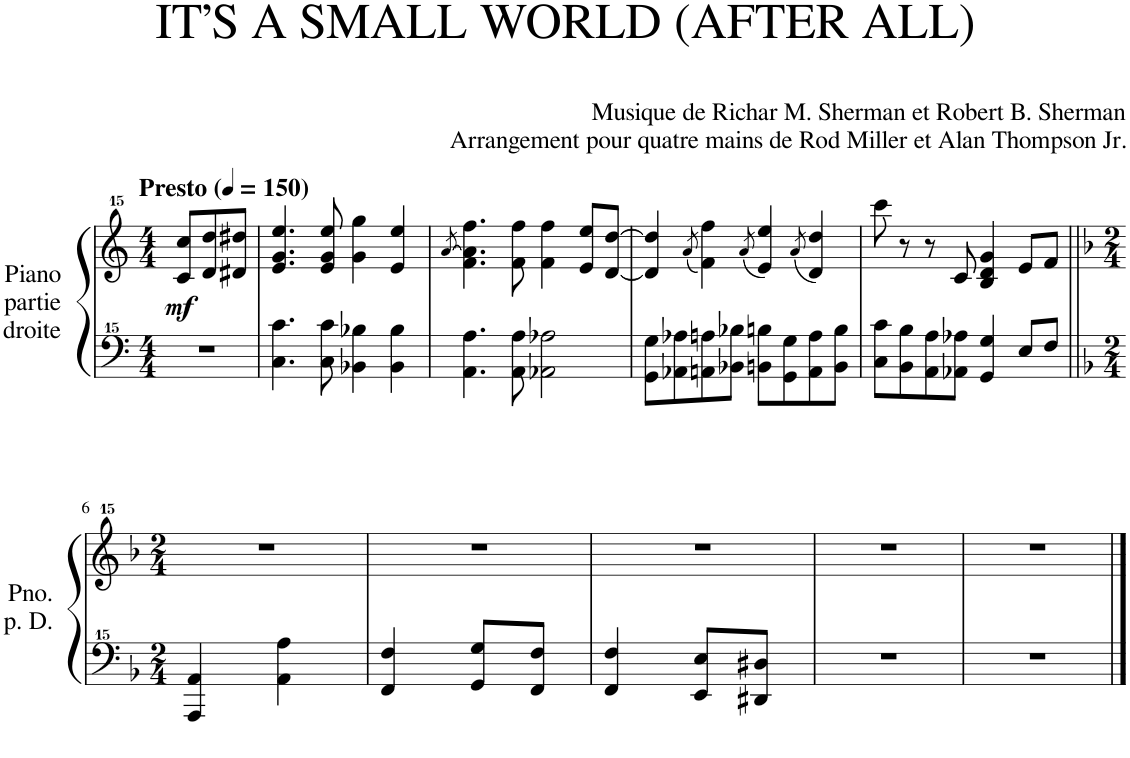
**kern	**kern	**dynam
*part1	*part1	*part1
*staff2	*staff1	*staff1/2
*I"Piano partie droite	*	*
*I'Pno. p. D.	*	*
*clefF^^4	*clefG^^2	*
*k[]	*k[]	*
*M4/4	*M4/4	*
*MM150	*MM150	*
=1	=1	=1
!	!LO:TX:a:B:t=Presto	!
!	!	!LO:DY:b
1r	8ccc/ 8cccc/L	mf
.	8ddd/ 8dddd/	.
.	8ddd#X/ 8dddd#X/J	.
.	2ryy	.
.	8ryy	.
=2	=2	=2
4.cc\ 4.ccc\	4.eee/ 4.ggg/ 4.eeee/	.
8cc\ 8ccc\	8eee/ 8ggg/ 8eeee/	.
4b-X\ 4bb-X\	4ggg\ 4gggg\	.
4b-\ 4bb-\	4eee/ 4eeee/	.
=3	=3	=3
.	[8qaaa/	.
4.a\ 4.aa\	4.fff\ 4.aaa\] 4.ffff\	.
8a\ 8aa\	8fff\ 8ffff\	.
2a-X\ 2aa-X\	4fff\ 4ffff\	.
.	8eee/ 8eeee/L	.
.	[8ddd/ [8dddd/J	.
=4	=4	=4
8g\ 8gg\L	4ddd/] 4dddd/]	.
8a-X\ 8aa-X\	.	.
.	(8qaaa/	.
8an\ 8aan\	4fff\ 4ffff\)	.
8b-X\ 8bb-X\J	.	.
.	(8qaaa/	.
8bn\ 8bbn\L	4eee/ 4eeee/)	.
8g\ 8gg\	.	.
.	(8qaaa/	.
8a\ 8aa\	4ddd/ 4dddd/)	.
8b\ 8bb\J	.	.
=5	=5	=5
8cc\ 8ccc\L	8ccccc\	.
8b\ 8bb\	8r	.
8a\ 8aa\	8r	.
8a-X\ 8aa-X\J	8ccc/	.
4g/ 4gg/	4bb/ 4ddd/ 4ggg/	.
8ee/L	8eee/L	.
8ff/J	8fff/J	.
!!LO:LB:g=z
=6||	=6||	=6||
*k[b-]	*k[b-]	*
*M2/4	*M2/4	*
4A/ 4a/	2r	.
4a\ 4aa\	.	.
=7	=7	=7
4f/ 4ff/	2r	.
8g/ 8gg/L	.	.
8f/ 8ff/J	.	.
=8	=8	=8
4f/ 4ff/	2r	.
8e/ 8ee/L	.	.
8d#X/ 8dd#X/J	.	.
=9	=9	=9
2r	2r	.
=10	=10	=10
2r	2r	.
==	==	==
*-	*-	*-
